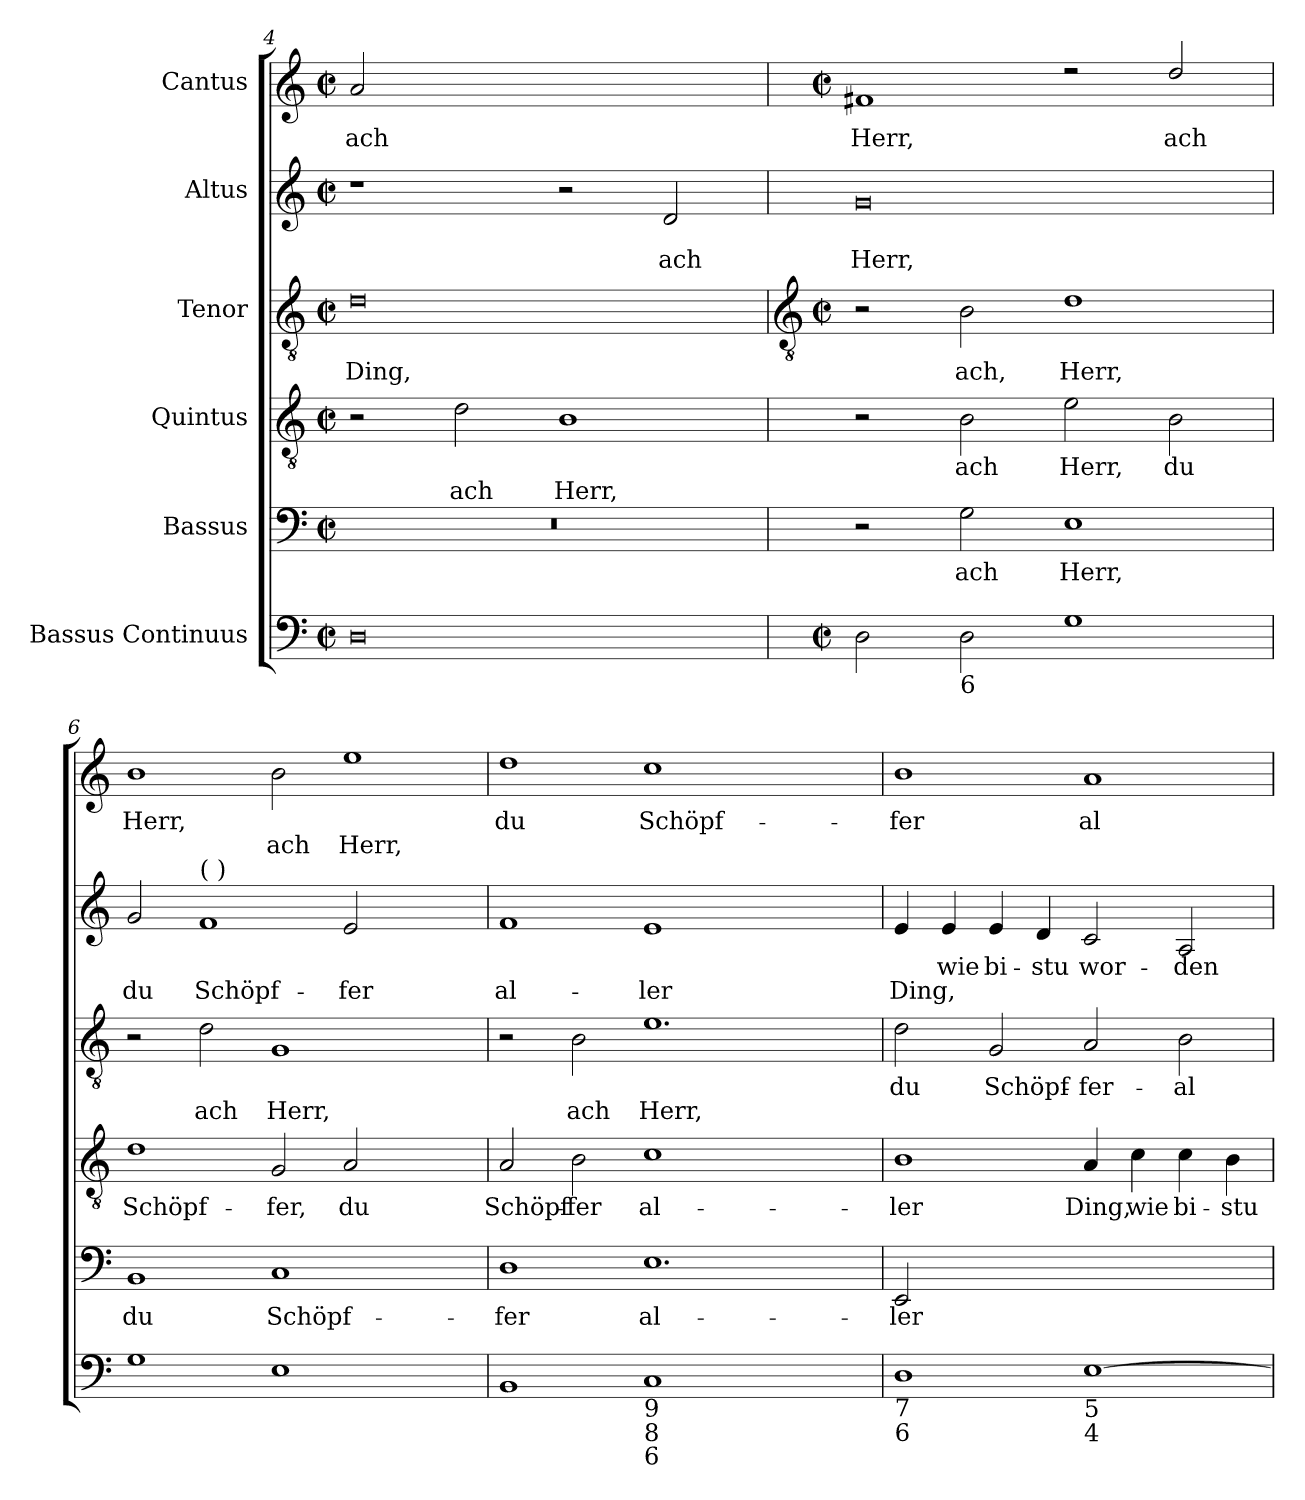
**kern	**kern	**text	**kern	**text	**text	**kern	**text	**text	**kern	**text	**text	**kern	**text	**text
*part6	*part5	*part5	*part4	*part4	*part4	*part3	*part3	*part3	*part2	*part2	*part2	*part1	*part1	*part1
*staff6	*staff5	*staff5	*staff4	*staff4	*staff4	*staff3	*staff3	*staff3	*staff2	*staff2	*staff2	*staff1	*staff1	*staff1
*I"Bassus Continuus	*I"Bassus	*	*I"Quintus	*	*	*I"Tenor	*	*	*I"Altus	*	*	*I"Cantus	*	*
!!LO:LB:g=z
*clefF4	*clefF4	*	*clefGv2	*	*	*clefGv2	*	*	*clefG2	*	*	*clefG2	*	*
*k[]	*k[]	*	*k[]	*	*	*k[]	*	*	*k[]	*	*	*k[]	*	*
*C:	*C:	*	*C:	*	*	*C:	*	*	*C:	*	*	*C:	*	*
*M4/2	*M4/2	*	*M4/2	*	*	*M4/2	*	*	*M4/2	*	*	*M4/2	*	*
*met(c|)	*met(c|)	*	*met(c|)	*	*	*met(c|)	*	*	*met(c|)	*	*	*met(c|)	*	*
=4A	=4A	=4A	=4A	=4A	=4A	=4A	=4A	=4A	=4A	=4A	=4A	=4A	=4A	=4A
!	!	!	!	!	!	!	!LO:LY:b	!	!	!	!	!	!LO:LY:b	!
0D	0r	.	2r	.	.	0d	Ding,	.	1r	.	.	2a	ach	.
!	!	!	!	!	!LO:LY:b	!	!	!	!	!	!	!	!	!
.	.	.	2d	.	ach	.	.	.	.	.	.	1.ryy	.	.
!	!	!	!	!	!LO:LY:b	!	!	!	!	!	!	!	!	!
.	.	.	1B	.	Herr,	.	.	.	2r	.	.	.	.	.
!	!	!	!	!	!	!	!	!	!	!	!LO:LY:b	!	!	!
.	.	.	.	.	.	.	.	.	2d	.	ach	.	.	.
!!LO:LB:g=z
=5	=5	=5	=5	=5	=5	=5	=5	=5	=5	=5	=5	=5	=5	=5
*	*	*	*	*	*	*clefGv2	*	*	*	*	*	*	*	*
*M4/2	*	*	*	*	*	*M4/2	*	*	*	*	*	*M4/2	*	*
*met(c|)	*	*	*	*	*	*met(c|)	*	*	*	*	*	*met(c|)	*	*
!	!	!	!	!	!	!	!	!	!	!	!LO:LY:b	!	!LO:LY:b	!
*	*	*	*	*	*	*	*	*	*	*	*	*^	*	*
2D	2r	.	2r	.	.	2r	.	.	0g	.	Herr,	1f#X	0ryy	Herr,	.
!LO:TX:b:t=6	!	!	!	!	!	!	!	!	!	!	!	!	!	!	!
!	!	!LO:LY:b	!	!LO:LY:b	!	!	!LO:LY:b	!	!	!	!	!	!	!	!
2D	2G	ach	2B	ach	.	2B	ach,	.	.	.	.	.	.	.	.
!	!	!LO:LY:b	!	!LO:LY:b	!	!	!LO:LY:b	!	!	!	!	!	!	!	!
1G	1E	Herr,	2e	Herr,	.	1d	Herr,	.	.	.	.	2r	.	.	.
!	!	!	!	!LO:LY:b	!	!	!	!	!	!	!	!	!	!LO:LY:b	!
.	.	.	2B	du	.	.	.	.	.	.	.	2dd	.	ach	.
=6	=6	=6	=6	=6	=6	=6	=6	=6	=6	=6	=6	=6	=6	=6	=6
!	!	!LO:LY:b	!	!LO:LY:b	!	!	!	!	!	!	!LO:LY:b	!	!	!LO:LY:b	!
1G	1BB	du	1d	Schöpf-	.	2r	.	.	2g	.	du	1b	0ryy	Herr,	.
!	!	!	!	!	!	!	!	!	!LO:TX:a:t=(  )	!	!	!	!	!	!
!	!	!	!	!	!	!	!	!LO:LY:b	!	!	!LO:LY:b	!	!	!	!
.	.	.	.	.	.	2d	.	ach	1f	.	Schöpf-	.	.	.	.
!	!	!LO:LY:b	!	!LO:LY:b	!	!	!	!LO:LY:b	!	!	!	!	!	!	!LO:LY:b
1E	1C	Schöpf-	2G	-fer,	.	1G	.	Herr,	.	.	.	2b	.	.	ach
!	!	!	!	!LO:LY:b	!	!	!	!	!	!	!LO:LY:b	!	!	!	!LO:LY:b
.	.	.	2A	du	.	.	.	.	2e	.	-fer	1ee	.	.	Herr,
2ryy	2ryy	.	2ryy	.	.	2ryy	.	.	2ryy	.	.	.	2ryy	.	.
=6	=6	=6	=6	=6	=6	=6	=6	=6	=6	=6	=6	=6	=6	=6	=6
!	!	!LO:LY:b	!	!LO:LY:b	!	!	!	!	!	!	!LO:LY:b	!	!	!LO:LY:b	!
1BB	1D	-fer	2A	Schöpf-	.	2r	.	.	1f	.	al-	1dd	1ryy	du	.
!	!	!	!	!LO:LY:b	!	!	!	!LO:LY:b	!	!	!	!	!	!	!
.	.	.	2B	-fer	.	2B	.	ach	.	.	.	.	.	.	.
!LO:TX:b:t=9	!	!	!	!	!	!	!	!	!	!	!	!	!	!	!
!LO:TX:b:t=8\n6	!	!	!	!	!	!	!	!	!	!	!	!	!	!	!
!	!	!LO:LY:b	!	!LO:LY:b	!	!	!	!LO:LY:b	!	!	!LO:LY:b	!	!	!LO:LY:b	!
1C	1.E	al-	1c	al-	.	1.e	.	Herr,	1e	.	-ler	1cc	2ryy	Schöpf-	.
.	.	.	.	.	.	.	.	.	.	.	.	.	4ryy	.	.
.	.	.	.	.	.	.	.	.	.	.	.	.	4ryy	.	.
2ryy	.	.	2ryy	.	.	.	.	.	2ryy	.	.	2ryy	2ryy	.	.
=8	=8	=8	=8	=8	=8	=8	=8	=8	=8	=8	=8	=8	=8	=8	=8
!LO:TX:b:t=7	!	!	!	!	!	!	!	!	!	!	!	!	!	!	!
!LO:TX:b:t=6	!	!	!	!	!	!	!	!	!	!	!	!	!	!	!
!	!	!LO:LY:b	!	!LO:LY:b	!	!	!LO:LY:b	!	!	!	!LO:LY:b	!	!	!LO:LY:b	!
1D	2EE	-ler	1B	-ler	.	2d	du	.	4e	.	Ding,	1b	0ryy	-fer	.
!	!	!	!	!	!	!	!	!	!	!LO:LY:b	!	!	!	!	!
.	.	.	.	.	.	.	.	.	4e	wie	.	.	.	.	.
!	!	!LO:LY:b	!	!	!	!	!LO:LY:b	!	!	!LO:LY:b	!	!	!	!	!
.	[1AAyy	Ding,_________	.	.	.	2G	Schöpf-	.	4e	bi-	.	.	.	.	.
!	!	!	!	!	!	!	!	!	!	!LO:LY:b	!	!	!	!	!
.	.	.	.	.	.	.	.	.	4d	-stu	.	.	.	.	.
!LO:TX:b:t=5	!	!	!	!	!	!	!	!	!	!	!	!	!	!	!
!LO:TX:b:t=4	!	!	!	!	!	!	!	!	!	!	!	!	!	!	!
!	!	!	!	!LO:LY:b	!	!	!LO:LY:b	!	!	!LO:LY:b	!	!	!	!LO:LY:b	!
[1E	.	.	4A	Ding,	.	2A	-fer-	.	2c	wor-	.	1a	.	al-	.
!	!	!	!	!LO:LY:b	!	!	!	!	!	!	!	!	!	!	!
.	.	.	4c	wie	.	.	.	.	.	.	.	.	.	.	.
!	!	!	!	!LO:LY:b	!	!	!LO:LY:b	!	!	!LO:LY:b	!	!	!	!	!
.	2ryy	.	4c	bi-	.	2B	al-	.	2A	-den	.	.	.	.	.
!	!	!	!	!LO:LY:b	!	!	!	!	!	!	!	!	!	!	!
.	.	.	4B	-stu	.	.	.	.	.	.	.	.	.	.	.
*	*	*	*	*	*	*	*	*	*	*	*	*v	*v	*	*
=	=	=	=	=	=	=	=	=	=	=	=	=	=	=
*-	*-	*-	*-	*-	*-	*-	*-	*-	*-	*-	*-	*-	*-	*-
